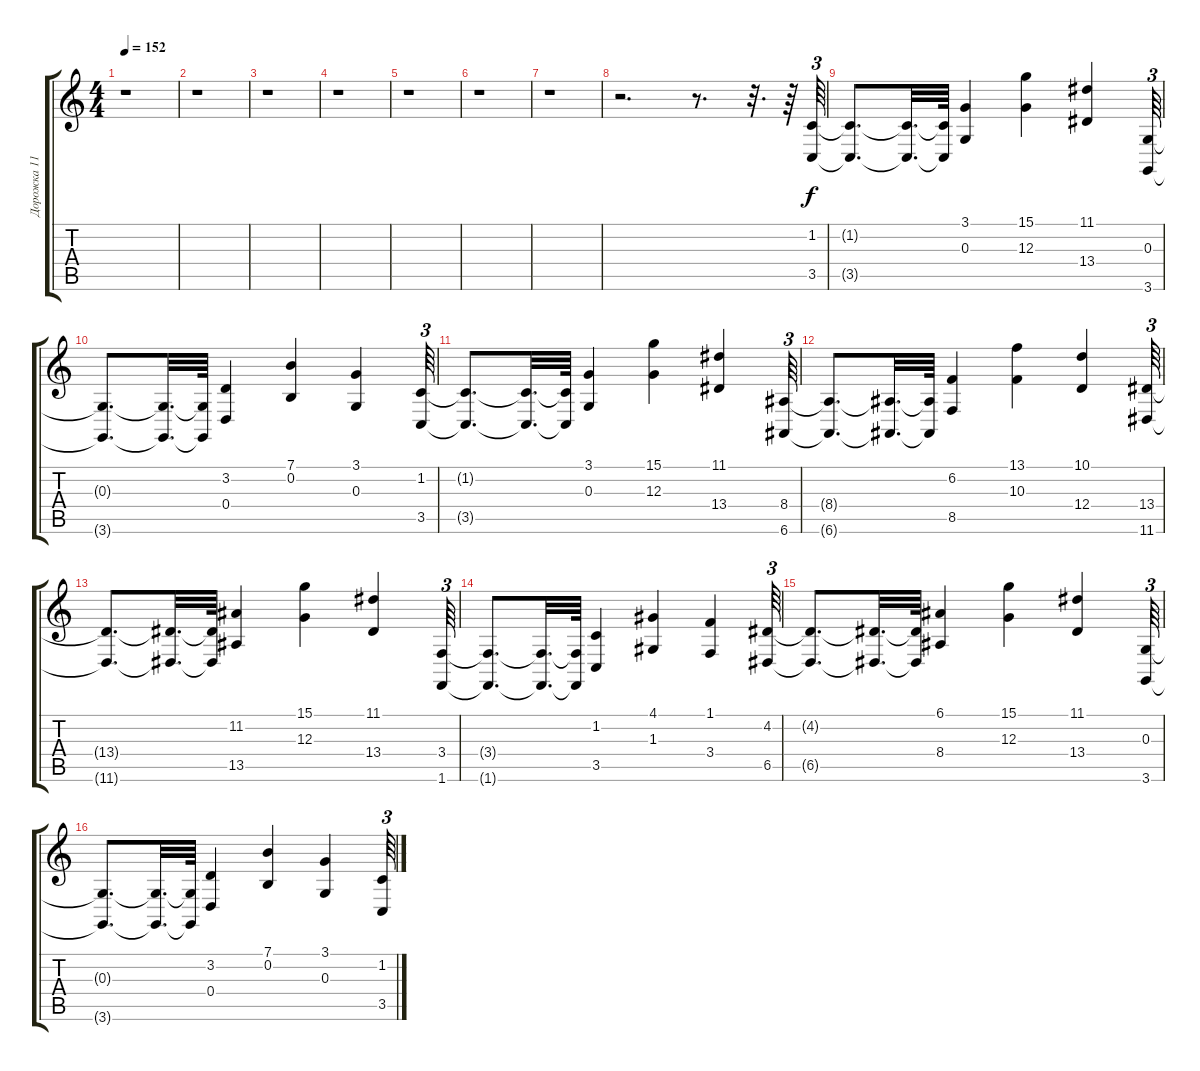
\track ("Дорожка 11" "Дорожка 11") {instrument pizzicatostrings}
\staff {score tabs}
\tuning (E4 B3 G3 D3 A2 E2) {hide}
\ts (4 4)
\tempo 152
\clef g2
\ks c
r.1{dy f} |
r.1 |
r.1 |
r.1 |
r.1 |
r.1 |
r.1 |
r.2{d} r.8{d} r.32{d} r.64 (1.2 3.5).64{tu (3 2)} |
(1.2{t} 3.5{t}).8{d} (1.2{t} 3.5{t}).32{d} (1.2{t} 3.5{t}).64 (3.1 0.3).4 (15.1 12.3).4 (11.1 13.4).4 (0.3 3.6).64{tu (3 2)} |
(0.3{t} 3.6{t}).8{d} (0.3{t} 3.6{t}).32{d} (0.3{t} 3.6{t}).64 (3.2 0.4).4 (7.1 0.2).4 (3.1 0.3).4 (1.2 3.5).64{tu (3 2)} |
(1.2{t} 3.5{t}).8{d} (1.2{t} 3.5{t}).32{d} (1.2{t} 3.5{t}).64 (3.1 0.3).4 (15.1 12.3).4 (11.1 13.4).4 (8.4 6.6).64{tu (3 2)} |
(8.4{t} 6.6{t}).8{d} (8.4{t} 6.6{t}).32{d} (8.4{t} 6.6{t}).64 (6.2 8.5).4 (13.1 10.3).4 (10.1 12.4).4 (13.4 11.6).64{tu (3 2)} |
(13.4{t} 11.6{t}).8{d} (13.4{t} 11.6{t}).32{d} (13.4{t} 11.6{t}).64 (11.2 13.5).4 (15.1 12.3).4 (11.1 13.4).4 (3.4 1.6).64{tu (3 2)} |
(3.4{t} 1.6{t}).8{d} (3.4{t} 1.6{t}).32{d} (3.4{t} 1.6{t}).64 (1.2 3.5).4 (4.1 1.3).4 (1.1 3.4).4 (4.2 6.5).64{tu (3 2)} |
(4.2{t} 6.5{t}).8{d} (4.2{t} 6.5{t}).32{d} (4.2{t} 6.5{t}).64 (6.1 8.4).4 (15.1 12.3).4 (11.1 13.4).4 (0.3 3.6).64{tu (3 2)} |
(0.3{t} 3.6{t}).8{d} (0.3{t} 3.6{t}).32{d} (0.3{t} 3.6{t}).64 (3.2 0.4).4 (7.1 0.2).4 (3.1 0.3).4 (1.2 3.5).64{tu (3 2)}
